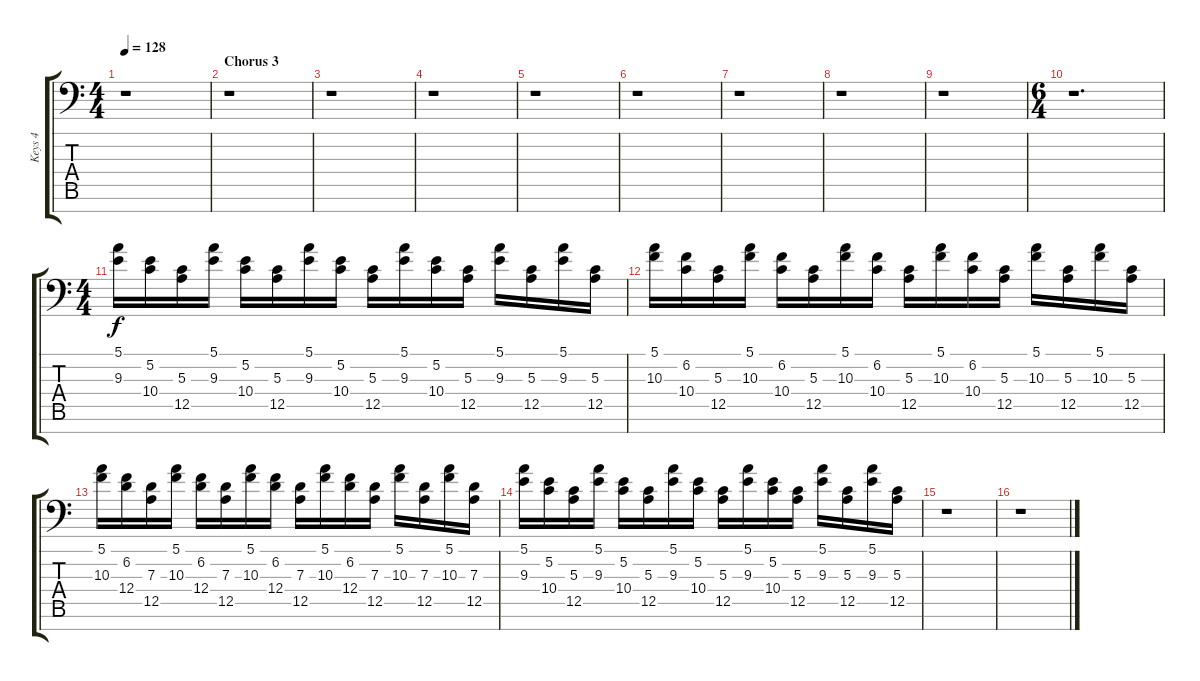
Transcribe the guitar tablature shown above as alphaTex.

\track ("Keys 4" "Keys 4") {instrument lead2sawtooth}
\staff {score tabs}
\tuning (E4 B3 G3 D3 A2 E2 D1) {hide}
\ts (4 4)
\tempo 128
\clef f4
\ks c
r.1{dy f} |
\section ("" "Chorus 3")
r.1 |
r.1 |
r.1 |
r.1 |
r.1 |
r.1 |
r.1 |
r.1 |
\ts (6 4)
r.1{d} |
\ts (4 4)
(5.1 9.3).16 (5.2 10.4).16 (5.3 12.5).16 (5.1 9.3).16 (5.2 10.4).16 (5.3 12.5).16 (5.1 9.3).16 (5.2 10.4).16 (5.3 12.5).16 (5.1 9.3).16 (5.2 10.4).16 (5.3 12.5).16 (5.1 9.3).16 (5.3 12.5).16 (5.1 9.3).16 (5.3 12.5).16 |
(5.1 10.3).16 (6.2 10.4).16 (5.3 12.5).16 (5.1 10.3).16 (6.2 10.4).16 (5.3 12.5).16 (5.1 10.3).16 (6.2 10.4).16 (5.3 12.5).16 (5.1 10.3).16 (6.2 10.4).16 (5.3 12.5).16 (5.1 10.3).16 (5.3 12.5).16 (5.1 10.3).16 (5.3 12.5).16 |
(5.1 10.3).16 (6.2 12.4).16 (7.3 12.5).16 (5.1 10.3).16 (6.2 12.4).16 (7.3 12.5).16 (5.1 10.3).16 (6.2 12.4).16 (7.3 12.5).16 (5.1 10.3).16 (6.2 12.4).16 (7.3 12.5).16 (5.1 10.3).16 (7.3 12.5).16 (5.1 10.3).16 (7.3 12.5).16 |
(5.1 9.3).16 (5.2 10.4).16 (5.3 12.5).16 (5.1 9.3).16 (5.2 10.4).16 (5.3 12.5).16 (5.1 9.3).16 (5.2 10.4).16 (5.3 12.5).16 (5.1 9.3).16 (5.2 10.4).16 (5.3 12.5).16 (5.1 9.3).16 (5.3 12.5).16 (5.1 9.3).16 (5.3 12.5).16 |
r.1 |
r.1
